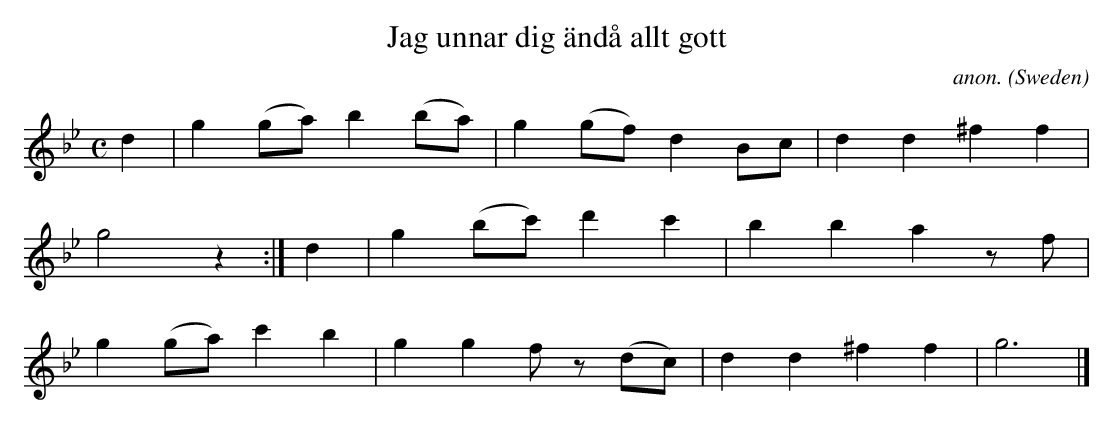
X:1
T:Jag unnar dig änd\aa allt gott
C:anon.
O:Sweden
M:C
L:1/4
K:Gm
d|g (g/a/) b (b/a/)|g (g/f/) d B/c/|dd ^ff|
g2 z :|d|g (b/c'/) d' c'|bb a z/ f/|
g (g/a/) c' b|g g f/ z/ (d/c/)|dd ^ff|g3|]
